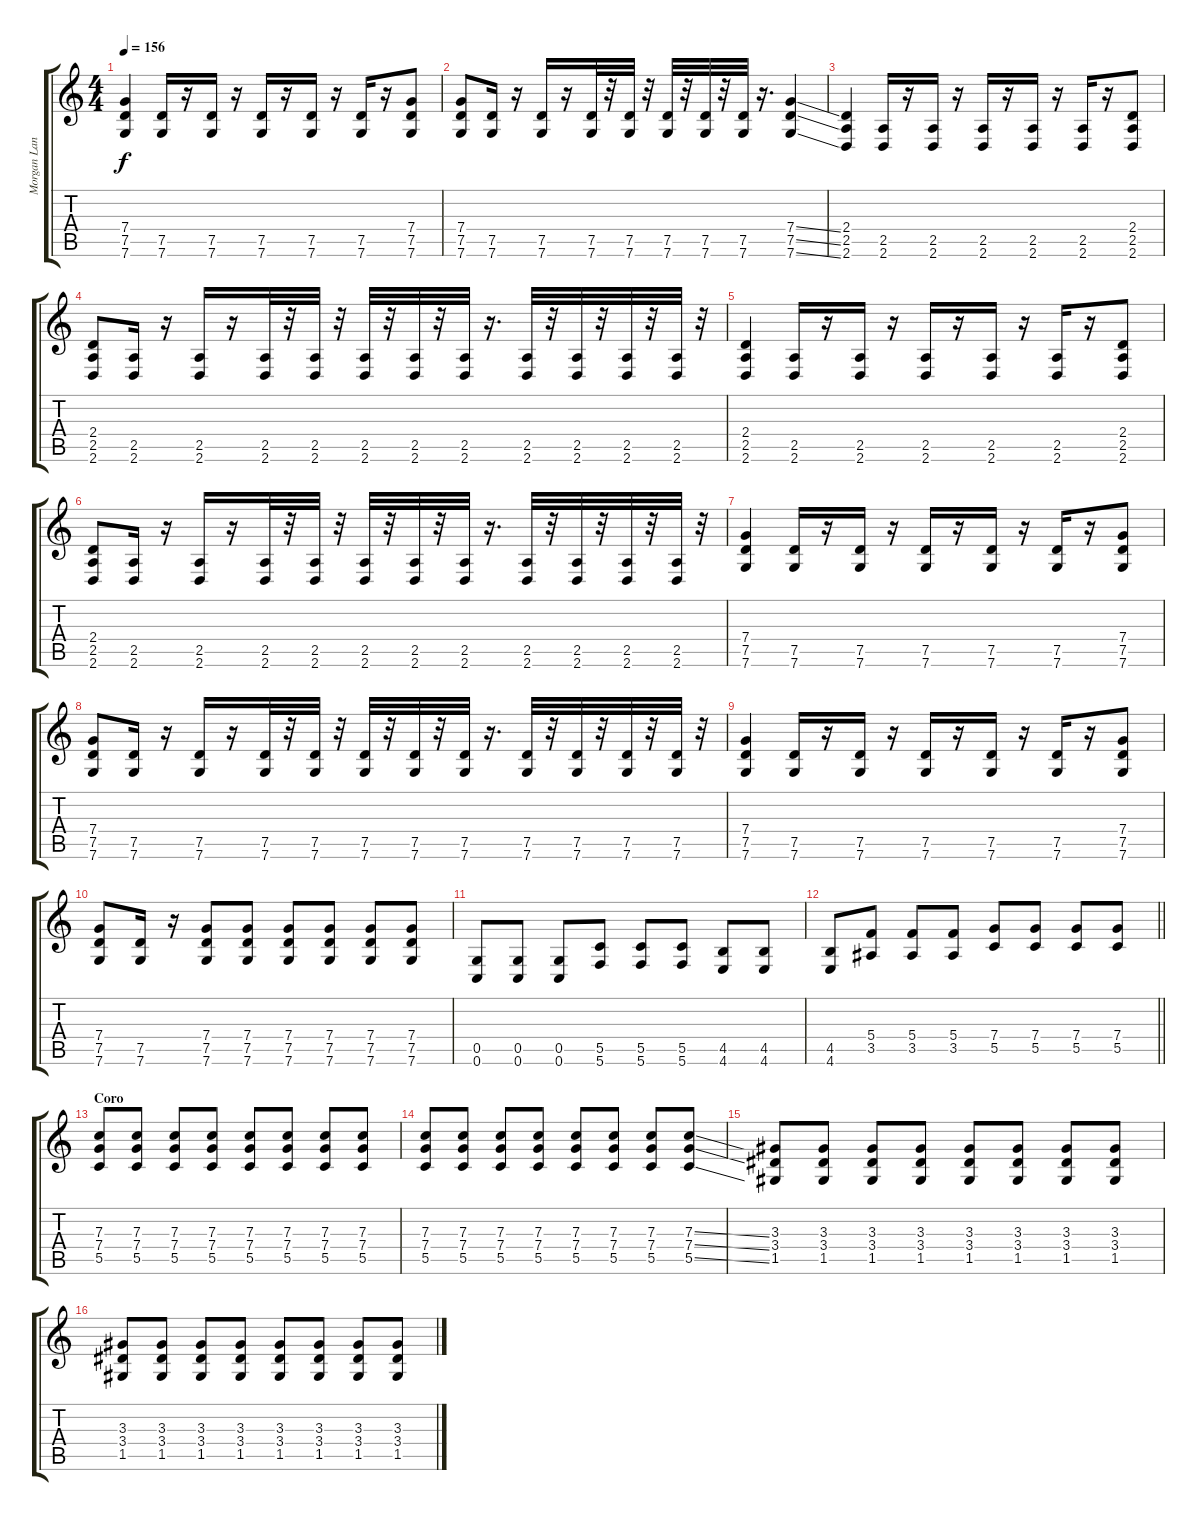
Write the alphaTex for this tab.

\track ("Morgan Lander" "Morgan Lan") {instrument distortionguitar}
\staff {score tabs}
\tuning (D4 A3 F3 C3 G2 C2) {hide}
\ts (4 4)
\tempo 156
\clef g2
\ks c
(7.4 7.5 7.6).4{dy f} (7.5 7.6).16 r.16 (7.5 7.6).16 r.16 (7.5 7.6).16 r.16 (7.5 7.6).16 r.16 (7.5 7.6).16 r.16 (7.4 7.5 7.6).8 |
(7.4 7.5 7.6).8 (7.5 7.6).16 r.16 (7.5 7.6).16 r.16 (7.5 7.6).32 r.32 (7.5 7.6).32 r.32 (7.5 7.6).32 r.32 (7.5 7.6).32 r.32 (7.5 7.6).32 r.16{d} (7.4{ss} 7.5{ss} 7.6{ss}).4 |
(2.4 2.5 2.6).4 (2.5 2.6).16 r.16 (2.5 2.6).16 r.16 (2.5 2.6).16 r.16 (2.5 2.6).16 r.16 (2.5 2.6).16 r.16 (2.4 2.5 2.6).8 |
(2.4 2.5 2.6).8 (2.5 2.6).16 r.16 (2.5 2.6).16 r.16 (2.5 2.6).32 r.32 (2.5 2.6).32 r.32 (2.5 2.6).32 r.32 (2.5 2.6).32 r.32 (2.5 2.6).32 r.16{d} (2.5 2.6).32 r.32 (2.5 2.6).32 r.32 (2.5 2.6).32 r.32 (2.5 2.6).32 r.32 |
(2.4 2.5 2.6).4 (2.5 2.6).16 r.16 (2.5 2.6).16 r.16 (2.5 2.6).16 r.16 (2.5 2.6).16 r.16 (2.5 2.6).16 r.16 (2.4 2.5 2.6).8 |
(2.4 2.5 2.6).8 (2.5 2.6).16 r.16 (2.5 2.6).16 r.16 (2.5 2.6).32 r.32 (2.5 2.6).32 r.32 (2.5 2.6).32 r.32 (2.5 2.6).32 r.32 (2.5 2.6).32 r.16{d} (2.5 2.6).32 r.32 (2.5 2.6).32 r.32 (2.5 2.6).32 r.32 (2.5 2.6).32 r.32 |
(7.4 7.5 7.6).4 (7.5 7.6).16 r.16 (7.5 7.6).16 r.16 (7.5 7.6).16 r.16 (7.5 7.6).16 r.16 (7.5 7.6).16 r.16 (7.4 7.5 7.6).8 |
(7.4 7.5 7.6).8 (7.5 7.6).16 r.16 (7.5 7.6).16 r.16 (7.5 7.6).32 r.32 (7.5 7.6).32 r.32 (7.5 7.6).32 r.32 (7.5 7.6).32 r.32 (7.5 7.6).32 r.16{d} (7.5 7.6).32 r.32 (7.5 7.6).32 r.32 (7.5 7.6).32 r.32 (7.5 7.6).32 r.32 |
(7.4 7.5 7.6).4 (7.5 7.6).16 r.16 (7.5 7.6).16 r.16 (7.5 7.6).16 r.16 (7.5 7.6).16 r.16 (7.5 7.6).16 r.16 (7.4 7.5 7.6).8 |
(7.4 7.5 7.6).8 (7.5 7.6).16 r.16 (7.4 7.5 7.6).8 (7.4 7.5 7.6).8 (7.4 7.5 7.6).8 (7.4 7.5 7.6).8 (7.4 7.5 7.6).8 (7.4 7.5 7.6).8 |
(0.5 0.6).8 (0.5 0.6).8 (0.5 0.6).8 (5.5 5.6).8 (5.5 5.6).8 (5.5 5.6).8 (4.5 4.6).8 (4.5 4.6).8 |
\barLineRight lightlight
(4.5 4.6).8 (5.4 3.5).8 (5.4 3.5).8 (5.4 3.5).8 (7.4 5.5).8 (7.4 5.5).8 (7.4 5.5).8 (7.4 5.5).8 |
\section ("" "Coro")
(7.3 7.4 5.5).8 (7.3 7.4 5.5).8 (7.3 7.4 5.5).8 (7.3 7.4 5.5).8 (7.3 7.4 5.5).8 (7.3 7.4 5.5).8 (7.3 7.4 5.5).8 (7.3 7.4 5.5).8 |
(7.3 7.4 5.5).8 (7.3 7.4 5.5).8 (7.3 7.4 5.5).8 (7.3 7.4 5.5).8 (7.3 7.4 5.5).8 (7.3 7.4 5.5).8 (7.3 7.4 5.5).8 (7.3{ss} 7.4{ss} 5.5{ss}).8 |
(3.3 3.4 1.5).8 (3.3 3.4 1.5).8 (3.3 3.4 1.5).8 (3.3 3.4 1.5).8 (3.3 3.4 1.5).8 (3.3 3.4 1.5).8 (3.3 3.4 1.5).8 (3.3 3.4 1.5).8 |
(3.3 3.4 1.5).8 (3.3 3.4 1.5).8 (3.3 3.4 1.5).8 (3.3 3.4 1.5).8 (3.3 3.4 1.5).8 (3.3 3.4 1.5).8 (3.3 3.4 1.5).8 (3.3{ss} 3.4{ss} 1.5{ss}).8
